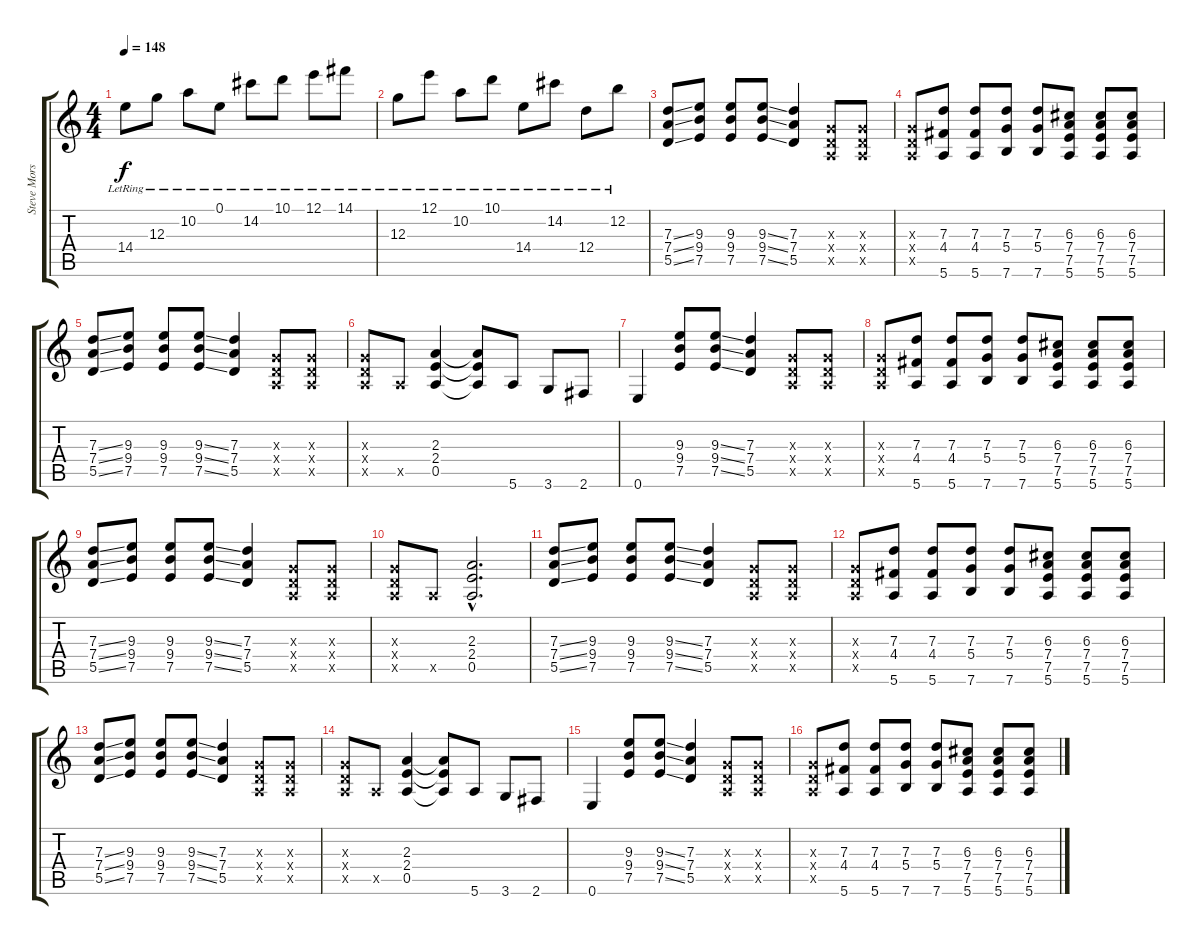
\track ("Steve Morse 1" "Steve Mors") {instrument overdrivenguitar}
\staff {score tabs}
\tuning (E4 B3 G3 D3 A2 E2) {hide}
\ts (4 4)
\tempo 148
\clef g2
\ks c
14.4{lr}.8{dy f} 12.3{lr}.8 10.2{lr}.8 0.1{lr}.8 14.2{lr}.8 10.1{lr}.8 12.1{lr}.8 14.1{lr}.8 |
12.3{lr}.8 12.1{lr}.8 10.2{lr}.8 10.1{lr}.8 14.4{lr}.8 14.2{lr}.8 12.4{lr}.8 12.2{lr}.8 |
(7.3{ss} 7.4{ss} 5.5{ss}).8 (9.3 9.4 7.5).8 (9.3 9.4 7.5).8 (9.3{ss} 9.4{ss} 7.5{ss}).8 (7.3 7.4 5.5).4 (0.3{x} 0.4{x} 0.5{x}).8 (0.3{x} 0.4{x} 0.5{x}).8 |
(0.3{x} 0.4{x} 0.5{x}).8 (7.3 4.4 5.6).8 (7.3 4.4 5.6).8 (7.3 5.4 7.6).8 (7.3 5.4 7.6).8 (6.3 7.4 7.5 5.6).8 (6.3 7.4 7.5 5.6).8 (6.3 7.4 7.5 5.6).8 |
(7.3{ss} 7.4{ss} 5.5{ss}).8 (9.3 9.4 7.5).8 (9.3 9.4 7.5).8 (9.3{ss} 9.4{ss} 7.5{ss}).8 (7.3 7.4 5.5).4 (0.3{x} 0.4{x} 0.5{x}).8 (0.3{x} 0.4{x} 0.5{x}).8 |
(0.3{x} 0.4{x} 0.5{x}).8 0.5{x}.8 (2.3 2.4 0.5).4 (2.3{t} 2.4{t} 0.5{t}).8 5.6.8 3.6.8 2.6.8 |
0.6.4 (9.3 9.4 7.5).8 (9.3{ss} 9.4{ss} 7.5{ss}).8 (7.3 7.4 5.5).4 (0.3{x} 0.4{x} 0.5{x}).8 (0.3{x} 0.4{x} 0.5{x}).8 |
(0.3{x} 0.4{x} 0.5{x}).8 (7.3 4.4 5.6).8 (7.3 4.4 5.6).8 (7.3 5.4 7.6).8 (7.3 5.4 7.6).8 (6.3 7.4 7.5 5.6).8 (6.3 7.4 7.5 5.6).8 (6.3 7.4 7.5 5.6).8 |
(7.3{ss} 7.4{ss} 5.5{ss}).8 (9.3 9.4 7.5).8 (9.3 9.4 7.5).8 (9.3{ss} 9.4{ss} 7.5{ss}).8 (7.3 7.4 5.5).4 (0.3{x} 0.4{x} 0.5{x}).8 (0.3{x} 0.4{x} 0.5{x}).8 |
(0.3{x} 0.4{x} 0.5{x}).8 0.5{x}.8 (2.3{hac} 2.4{hac} 0.5{hac}).2{d} |
(7.3{ss} 7.4{ss} 5.5{ss}).8 (9.3 9.4 7.5).8 (9.3 9.4 7.5).8 (9.3{ss} 9.4{ss} 7.5{ss}).8 (7.3 7.4 5.5).4 (0.3{x} 0.4{x} 0.5{x}).8 (0.3{x} 0.4{x} 0.5{x}).8 |
(0.3{x} 0.4{x} 0.5{x}).8 (7.3 4.4 5.6).8 (7.3 4.4 5.6).8 (7.3 5.4 7.6).8 (7.3 5.4 7.6).8 (6.3 7.4 7.5 5.6).8 (6.3 7.4 7.5 5.6).8 (6.3 7.4 7.5 5.6).8 |
(7.3{ss} 7.4{ss} 5.5{ss}).8 (9.3 9.4 7.5).8 (9.3 9.4 7.5).8 (9.3{ss} 9.4{ss} 7.5{ss}).8 (7.3 7.4 5.5).4 (0.3{x} 0.4{x} 0.5{x}).8 (0.3{x} 0.4{x} 0.5{x}).8 |
(0.3{x} 0.4{x} 0.5{x}).8 0.5{x}.8 (2.3 2.4 0.5).4 (2.3{t} 2.4{t} 0.5{t}).8 5.6.8 3.6.8 2.6.8 |
0.6.4 (9.3 9.4 7.5).8 (9.3{ss} 9.4{ss} 7.5{ss}).8 (7.3 7.4 5.5).4 (0.3{x} 0.4{x} 0.5{x}).8 (0.3{x} 0.4{x} 0.5{x}).8 |
(0.3{x} 0.4{x} 0.5{x}).8 (7.3 4.4 5.6).8 (7.3 4.4 5.6).8 (7.3 5.4 7.6).8 (7.3 5.4 7.6).8 (6.3 7.4 7.5 5.6).8 (6.3 7.4 7.5 5.6).8 (6.3 7.4 7.5 5.6).8
